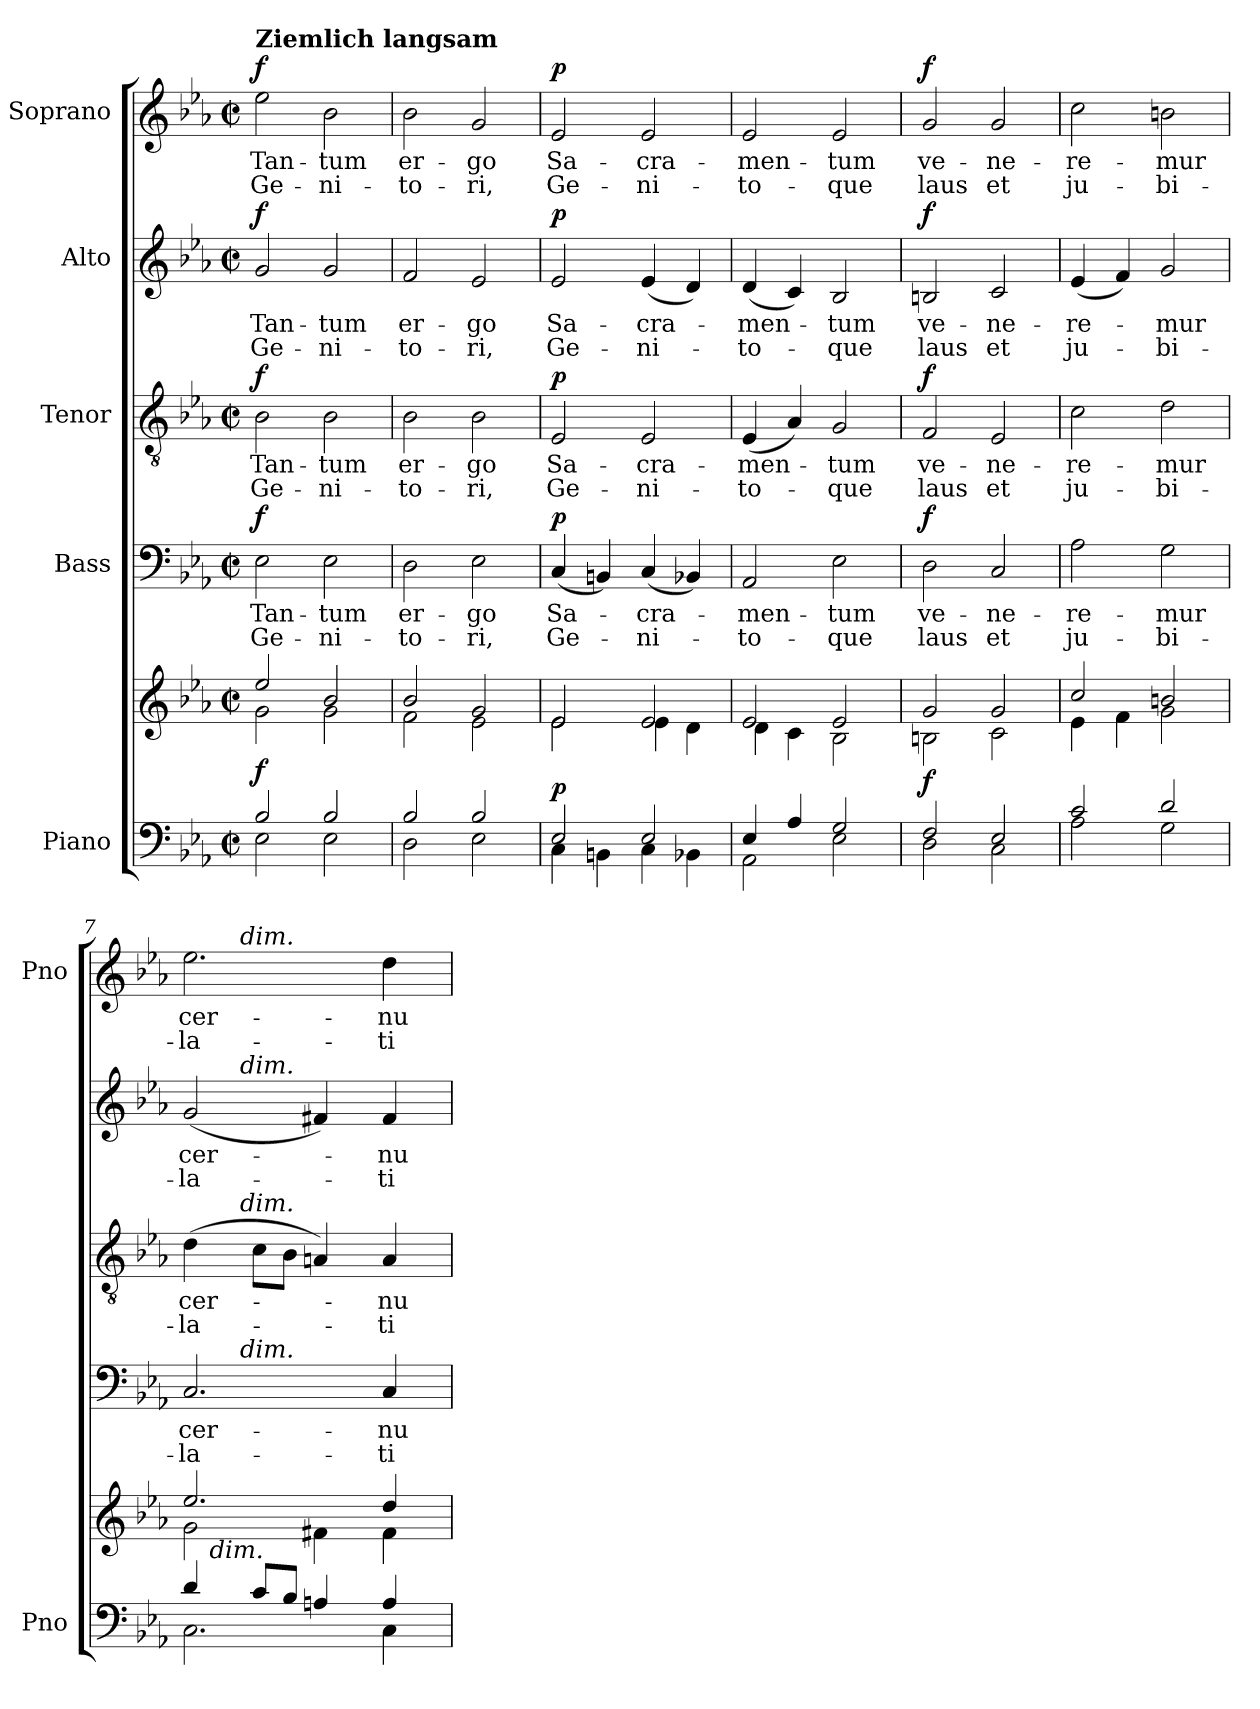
**kern	**kern	**dynam	**kern	**text	**text	**dynam	**kern	**text	**text	**dynam	**kern	**text	**text	**dynam	**kern	**text	**text	**dynam
*part5	*part5	*part5	*part4	*part4	*part4	*part4	*part3	*part3	*part3	*part3	*part2	*part2	*part2	*part2	*part1	*part1	*part1	*part1
*staff6	*staff5	*staff5/6	*staff4	*staff4	*staff4	*staff4	*staff3	*staff3	*staff3	*staff3	*staff2	*staff2	*staff2	*staff2	*staff1	*staff1	*staff1	*staff1
*I"Piano	*	*	*I"Bass	*	*	*	*I"Tenor	*	*	*	*I"Alto	*	*	*	*I"Soprano	*	*	*
*I'Pno	*	*	*	*	*	*	*	*	*	*	*	*	*	*	*I'Pno	*	*	*
*clefF4	*clefG2	*	*clefF4	*	*	*	*clefGv2	*	*	*	*clefG2	*	*	*	*clefG2	*	*	*
*k[b-e-a-]	*k[b-e-a-]	*	*k[b-e-a-]	*	*	*	*k[b-e-a-]	*	*	*	*k[b-e-a-]	*	*	*	*k[b-e-a-]	*	*	*
*E-:	*E-:	*	*E-:	*	*	*	*E-:	*	*	*	*E-:	*	*	*	*E-:	*	*	*
*M2/2	*M2/2	*	*M2/2	*	*	*	*M2/2	*	*	*	*M2/2	*	*	*	*M2/2	*	*	*
*met(c|)	*met(c|)	*	*met(c|)	*	*	*	*met(c|)	*	*	*	*met(c|)	*	*	*	*met(c|)	*	*	*
=1	=1	=1	=1	=1	=1	=1	=1	=1	=1	=1	=1	=1	=1	=1	=1	=1	=1	=1
*^	*^	*	*	*	*	*	*	*	*	*	*	*	*	*	*	*	*	*
!	!	!	!	!	!	!	!	!	!	!	!	!	!	!	!	!	!LO:TX:a:B:t=Ziemlich langsam	!	!	!
!	!	!	!	!LO:DY:a=2	!	!	!	!LO:DY:a	!	!	!	!LO:DY:a	!	!	!	!LO:DY:a	!	!	!	!LO:DY:a
2B-/	2E-\	2ee-/	2g\	f	2E-\	Tan-	Ge-	f	2B-\	Tan-	Ge-	f	2g/	-Tan-	Ge-	f	2ee-\	Tan-	Ge-	f
2B-/	2E-\	2b-/	2g\	.	2E-\	-tum	-ni-	.	2B-\	-tum	-ni-	.	2g/	tum	-ni-	.	2b-\	-tum	-ni-	.
=2	=2	=2	=2	=2	=2	=2	=2	=2	=2	=2	=2	=2	=2	=2	=2	=2	=2	=2	=2	=2
2B-/	2D\	2b-/	2f\	.	2D\	er-	-to-	.	2B-\	er-	-to-	.	2f/	-er-	-to-	.	2b-\	er-	-to-	.
2B-/	2E-\	2g/	2e-\	.	2E-\	-go	-ri,	.	2B-\	-go	-ri,	.	2e-/	go	-ri,	.	2g/	-go	-ri,	.
=3	=3	=3	=3	=3	=3	=3	=3	=3	=3	=3	=3	=3	=3	=3	=3	=3	=3	=3	=3	=3
!	!	!	!	!LO:DY:a=2	!	!	!	!LO:DY:a	!	!	!	!LO:DY:a	!	!	!	!LO:DY:a	!	!	!	!LO:DY:a
2E-/	4C\	2e-/	2e-\	p	(4C/	Sa-	Ge-	p	2E-/	Sa-	Ge-	p	2e-/	-Sa-	Ge-	p	2e-/	Sa-	Ge-	p
.	4BBn\	.	.	.	4BBn/)	.	.	.	.	.	.	.	.	.	.	.	.	.	.	.
2E-/	4C\	2e-/	4e-\	.	(4C/	-cra-	-ni-	.	2E-/	-cra-	-ni-	.	(4e-/	-cra-	-ni-	.	2e-/	-cra-	-ni-	.
.	4BB-X\	.	4d\	.	4BB-X/)	.	.	.	.	.	.	.	4d/)	.	.	.	.	.	.	.
=4	=4	=4	=4	=4	=4	=4	=4	=4	=4	=4	=4	=4	=4	=4	=4	=4	=4	=4	=4	=4
4E-/	2AA-\	2e-/	4d\	.	2AA-/	-men-	-to-	.	(4E-/	-men-	-to-	.	(4d/	-men-	-to-	.	2e-/	-men-	-to-	.
4A-/	.	.	4c\	.	.	.	.	.	4A-/)	.	.	.	4c/)	.	.	.	.	.	.	.
2G/	2E-\	2e-/	2B-\	.	2E-\	-tum	-que	.	2G/	-tum	-que	.	2B-/	tum	-que	.	2e-/	-tum	-que	.
=5	=5	=5	=5	=5	=5	=5	=5	=5	=5	=5	=5	=5	=5	=5	=5	=5	=5	=5	=5	=5
!	!	!	!	!LO:DY:a=2	!	!	!	!LO:DY:a	!	!	!	!LO:DY:a	!	!	!	!LO:DY:a	!	!	!	!LO:DY:a
2F/	2D\	2g/	2Bn\	f	2D\	ve-	laus	f	2F/	ve-	laus	f	2Bn/	-ve-	laus	f	2g/	ve-	laus	f
2E-/	2C\	2g/	2c\	.	2C/	-ne-	et	.	2E-/	-ne-	et	.	2c/	-ne-	et	.	2g/	-ne-	et	.
=6	=6	=6	=6	=6	=6	=6	=6	=6	=6	=6	=6	=6	=6	=6	=6	=6	=6	=6	=6	=6
2c/	2A-\	2cc/	4e-\	.	2A-\	-re-	ju-	.	2c\	-re-	ju-	.	(4e-/	-re-	ju-	.	2cc\	-re-	ju-	.
.	.	.	4f\	.	.	.	.	.	.	.	.	.	4f/)	.	.	.	.	.	.	.
2d/	2G\	2bn/	2g\	.	2G\	-mur	-bi-	.	2d\	-mur	-bi-	.	2g/	mur	-bi-	.	2bn\	-mur	-bi-	.
!!LO:LB:g=z
=7	=7	=7	=7	=7	=7	=7	=7	=7	=7	=7	=7	=7	=7	=7	=7	=7	=7	=7	=7	=7
*	*	*	*^	*	*^	*	*	*	*^	*	*	*	*^	*	*	*	*^	*	*	*
4d/	2.C\	2.ee-/	2g\	16.ryy	.	2.C/	8..ryy	cer-	-­la-	.	(4d\	8..ryy	cer-	-­la-	.	(2g/	8..ryy	-cer-	-­la-	.	2.ee-\	8..ryy	cer-	-­la-	.
!	!	!	!	!LO:TX:b:i:t=dim.	!	!	!	!	!	!	!	!	!	!	!	!	!	!	!	!	!	!	!	!	!
.	.	.	.	2ryy	.	.	.	.	.	.	.	.	.	.	.	.	.	.	.	.	.	.	.	.	.
!	!	!	!	!	!	!	!	!	!	!	!	!	!	!	!	!	!	!	!	!	!	!LO:TX:a:i:t=dim.	!	!	!
!	!	!	!	!	!	!	!	!	!	!	!	!	!	!	!	!	!LO:TX:a:i:t=dim.	!	!	!	!	!	!	!	!
!	!	!	!	!	!	!	!	!	!	!	!	!LO:TX:a:i:t=dim.	!	!	!	!	!	!	!	!	!	!	!	!	!
!	!	!	!	!	!	!	!LO:TX:a:i:t=dim.	!	!	!	!	!	!	!	!	!	!	!	!	!	!	!	!	!	!
.	.	.	.	.	.	.	2ryy	.	.	.	.	2ryy	.	.	.	.	2ryy	.	.	.	.	2ryy	.	.	.
8c/L	.	.	.	.	.	.	.	.	.	.	8c\L	.	.	.	.	.	.	.	.	.	.	.	.	.	.
8B-/J	.	.	.	.	.	.	.	.	.	.	8B-\J	.	.	.	.	.	.	.	.	.	.	.	.	.	.
4An/	.	.	4f#X\	.	.	.	.	.	.	.	4An/)	.	.	.	.	4f#X/)	.	.	.	.	.	.	.	.	.
.	.	.	.	4ryy	.	.	.	.	.	.	.	.	.	.	.	.	.	.	.	.	.	.	.	.	.
.	.	.	.	.	.	.	4ryy	.	.	.	.	4ryy	.	.	.	.	4ryy	.	.	.	.	4ryy	.	.	.
4A/	4C\	4dd/	4f#\	.	.	4C/	.	-nu-	-ti-	.	4A/	.	-nu-	-ti-	.	4f#/	.	-nu-	-ti-	.	4dd\	.	-nu-	-ti-	.
.	.	.	.	8ryy	.	.	.	.	.	.	.	.	.	.	.	.	.	.	.	.	.	.	.	.	.
.	.	.	.	32ryy	.	.	32ryy	.	.	.	.	32ryy	.	.	.	.	32ryy	.	.	.	.	32ryy	.	.	.
*v	*v	*	*	*	*	*v	*v	*	*	*	*v	*v	*	*	*	*v	*v	*	*	*	*v	*v	*	*	*
*	*v	*v	*v	*	*	*	*	*	*	*	*	*	*	*	*	*	*	*	*	*
=	=	=	=	=	=	=	=	=	=	=	=	=	=	=	=	=	=	=
*-	*-	*-	*-	*-	*-	*-	*-	*-	*-	*-	*-	*-	*-	*-	*-	*-	*-	*-
